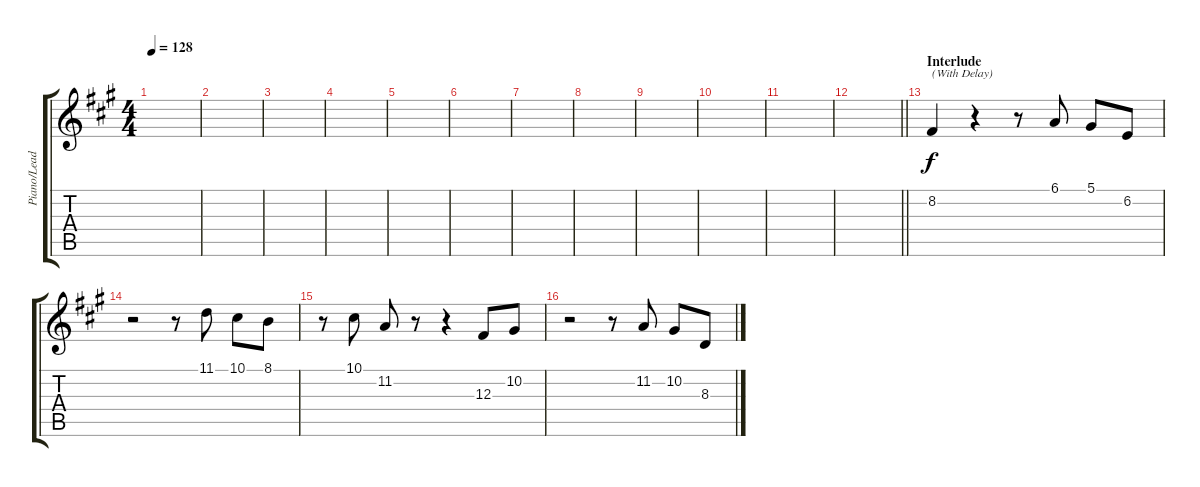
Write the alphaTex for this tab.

\track ("Piano/Lead" "Piano/Lead") {instrument electricpiano1}
\staff {score tabs}
\tuning (Eb4 Bb3 Gb3 Db3 Ab2 Db2) {hide}
\ts (4 4)
\tempo 128
\clef g2
\ks f#minor
|
|
|
|
|
|
|
|
|
|
|
\barLineRight lightlight
|
\section ("" "Interlude")
8.2.4{txt "(With Delay)"} r.4 r.8 6.1.8 5.1.8 6.2.8 |
r.2 r.8 11.1.8 10.1.8 8.1.8 |
r.8 10.1.8 11.2.8 r.8 r.4 12.3.8 10.2.8 |
r.2 r.8 11.2.8 10.2.8 8.3.8
